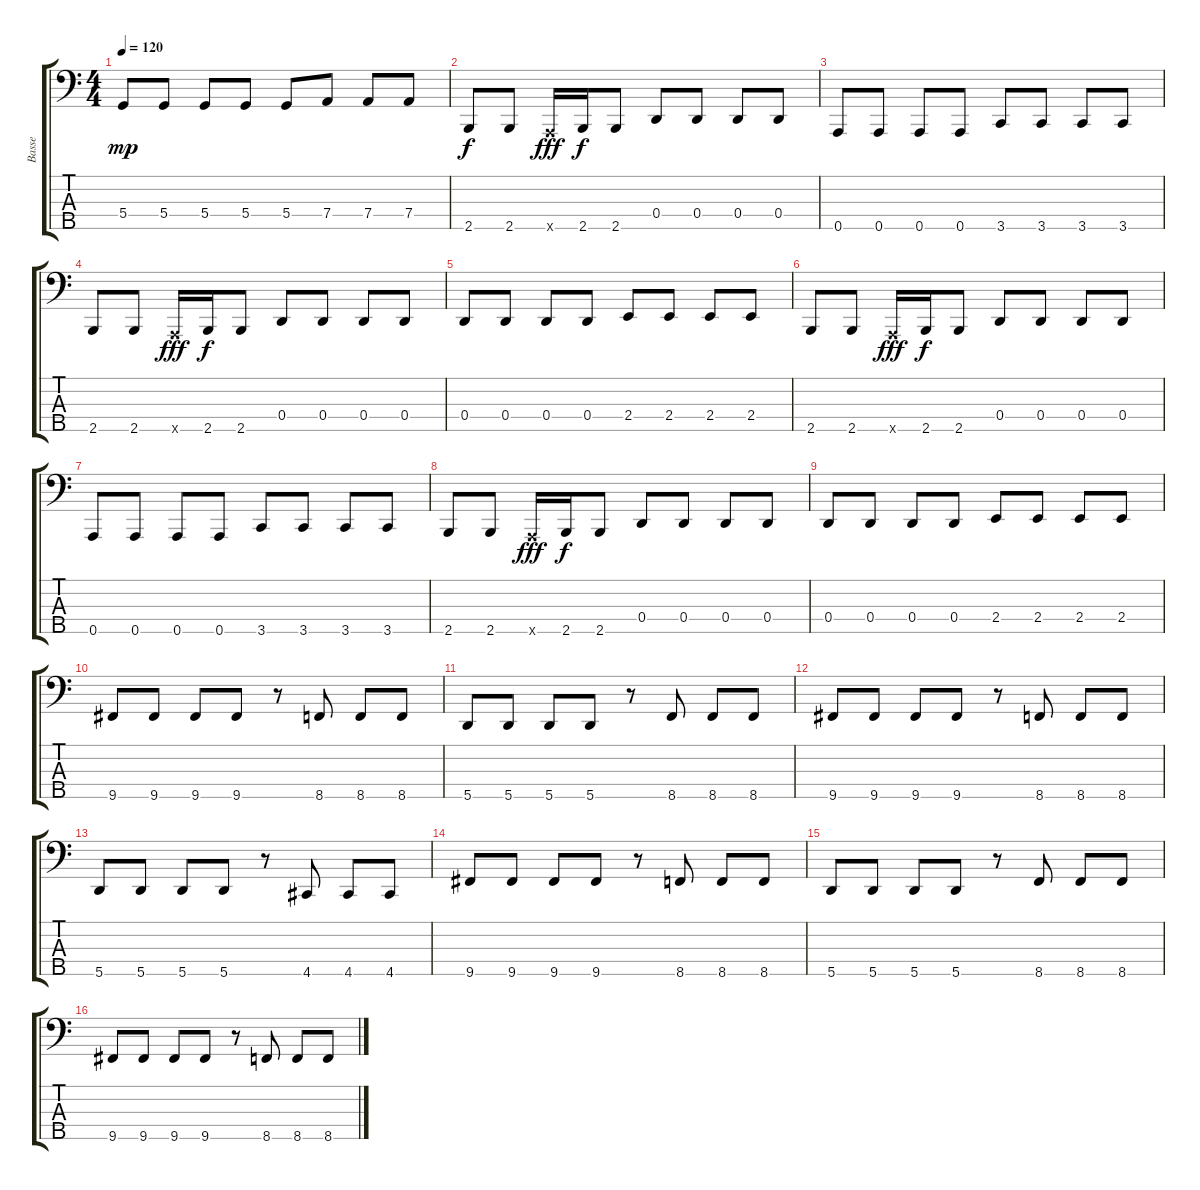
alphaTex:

\track ("Basse" "Basse") {instrument electricbassfinger}
\staff {score tabs}
\tuning (F2 C2 G1 D1 A0) {hide}
\ts (4 4)
\tempo 120
\clef f4
\ks c
5.4.8{dy mp} 5.4.8 5.4.8 5.4.8 5.4.8 7.4.8 7.4.8 7.4.8 |
2.5.8{dy f} 2.5.8 0.5{x}.16{dy fff} 2.5.16{dy f} 2.5.8 0.4.8 0.4.8 0.4.8 0.4.8 |
0.5.8 0.5.8 0.5.8 0.5.8 3.5.8 3.5.8 3.5.8 3.5.8 |
2.5.8 2.5.8 0.5{x}.16{dy fff} 2.5.16{dy f} 2.5.8 0.4.8 0.4.8 0.4.8 0.4.8 |
0.4.8 0.4.8 0.4.8 0.4.8 2.4.8 2.4.8 2.4.8 2.4.8 |
2.5.8 2.5.8 0.5{x}.16{dy fff} 2.5.16{dy f} 2.5.8 0.4.8 0.4.8 0.4.8 0.4.8 |
0.5.8 0.5.8 0.5.8 0.5.8 3.5.8 3.5.8 3.5.8 3.5.8 |
2.5.8 2.5.8 0.5{x}.16{dy fff} 2.5.16{dy f} 2.5.8 0.4.8 0.4.8 0.4.8 0.4.8 |
0.4.8 0.4.8 0.4.8 0.4.8 2.4.8 2.4.8 2.4.8 2.4.8 |
9.5.8 9.5.8 9.5.8 9.5.8 r.8 8.5.8 8.5.8 8.5.8 |
5.5.8 5.5.8 5.5.8 5.5.8 r.8 8.5.8 8.5.8 8.5.8 |
9.5.8 9.5.8 9.5.8 9.5.8 r.8 8.5.8 8.5.8 8.5.8 |
5.5.8 5.5.8 5.5.8 5.5.8 r.8 4.5.8 4.5.8 4.5.8 |
9.5.8 9.5.8 9.5.8 9.5.8 r.8 8.5.8 8.5.8 8.5.8 |
5.5.8 5.5.8 5.5.8 5.5.8 r.8 8.5.8 8.5.8 8.5.8 |
9.5.8 9.5.8 9.5.8 9.5.8 r.8 8.5.8 8.5.8 8.5.8
